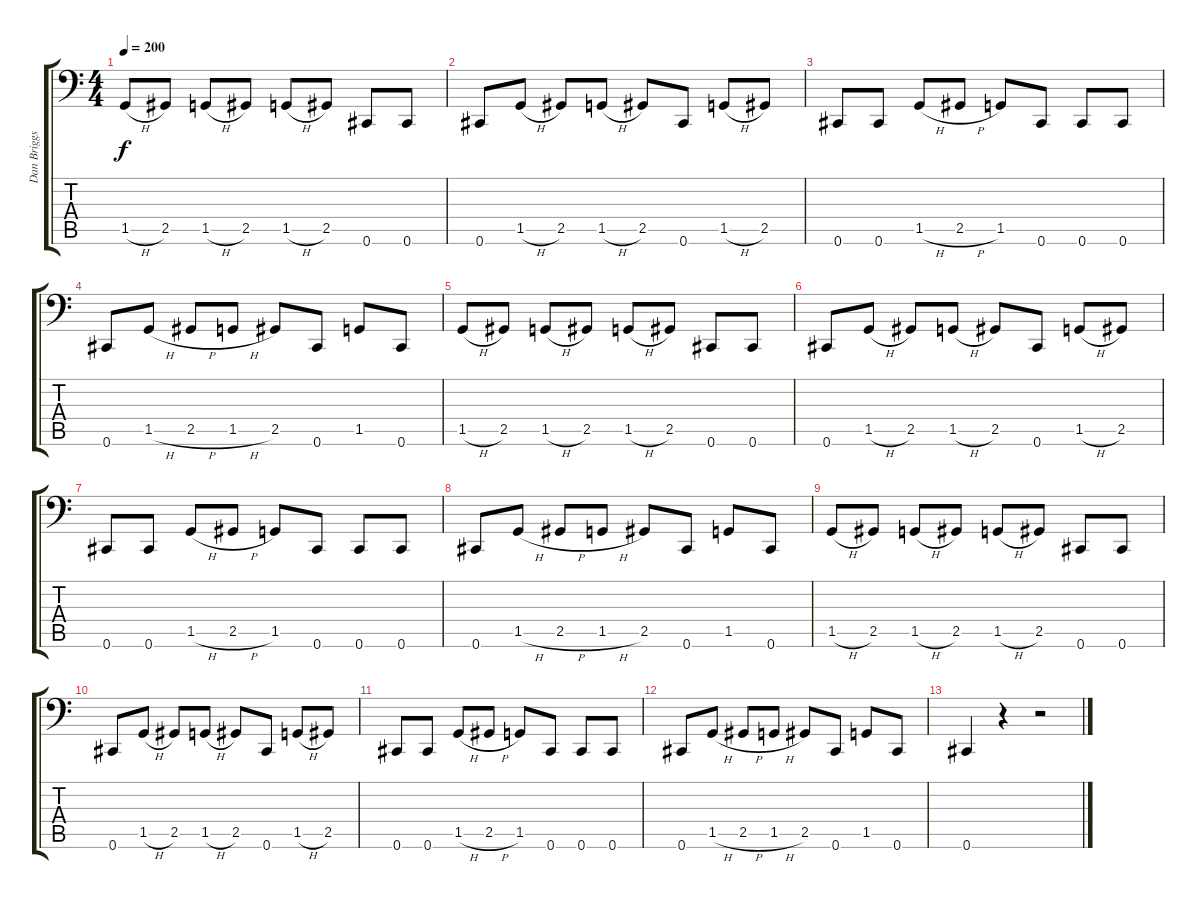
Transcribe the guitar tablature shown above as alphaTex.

\track ("Dan Briggs" "Dan Briggs") {instrument electricbassfinger}
\staff {score tabs}
\tuning (Db3 Ab2 E2 B1 Gb1 Db1) {hide}
\ts (4 4)
\tempo 200
\clef f4
\ks c
1.5{h}.8{dy f} 2.5.8 1.5{h}.8 2.5.8 1.5{h}.8 2.5.8 0.6.8 0.6.8 |
0.6.8 1.5{h}.8 2.5.8 1.5{h}.8 2.5.8 0.6.8 1.5{h}.8 2.5.8 |
0.6.8 0.6.8 1.5{h}.8 2.5{h}.8 1.5.8 0.6.8 0.6.8 0.6.8 |
0.6.8 1.5{h}.8 2.5{h}.8 1.5{h}.8 2.5.8 0.6.8 1.5.8 0.6.8 |
1.5{h}.8 2.5.8 1.5{h}.8 2.5.8 1.5{h}.8 2.5.8 0.6.8 0.6.8 |
0.6.8 1.5{h}.8 2.5.8 1.5{h}.8 2.5.8 0.6.8 1.5{h}.8 2.5.8 |
0.6.8 0.6.8 1.5{h}.8 2.5{h}.8 1.5.8 0.6.8 0.6.8 0.6.8 |
0.6.8 1.5{h}.8 2.5{h}.8 1.5{h}.8 2.5.8 0.6.8 1.5.8 0.6.8 |
1.5{h}.8 2.5.8 1.5{h}.8 2.5.8 1.5{h}.8 2.5.8 0.6.8 0.6.8 |
0.6.8 1.5{h}.8 2.5.8 1.5{h}.8 2.5.8 0.6.8 1.5{h}.8 2.5.8 |
0.6.8 0.6.8 1.5{h}.8 2.5{h}.8 1.5.8 0.6.8 0.6.8 0.6.8 |
0.6.8 1.5{h}.8 2.5{h}.8 1.5{h}.8 2.5.8 0.6.8 1.5.8 0.6.8 |
0.6.4 r.4 r.2
